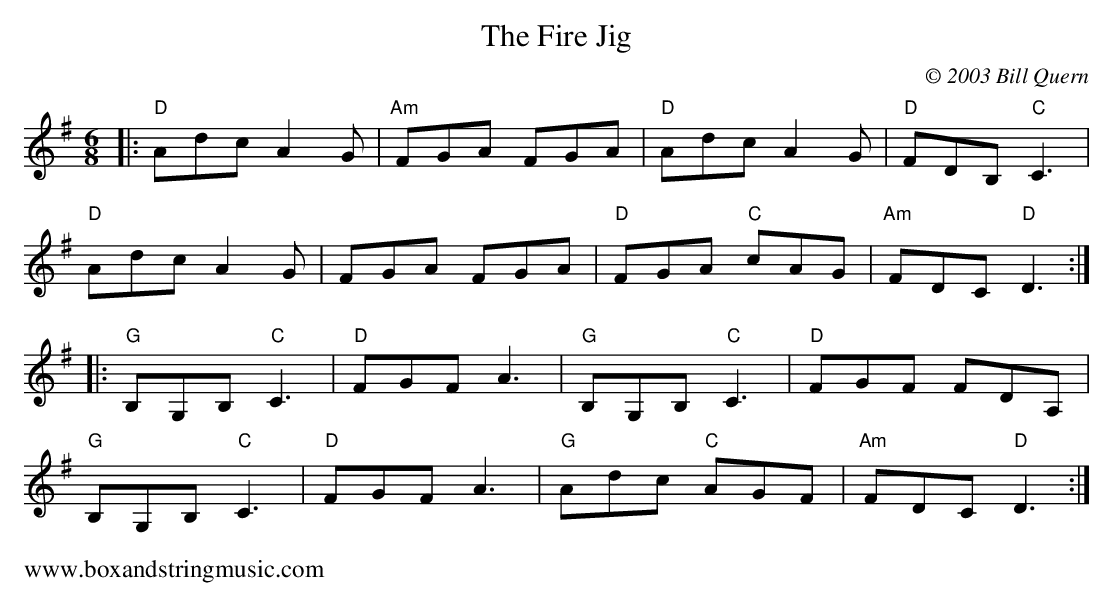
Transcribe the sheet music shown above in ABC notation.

X:1
T:The Fire Jig
C:© 2003 Bill Quern
M:6/8
L:1/8
K:Dmix
|:"D"AdcA2G|"Am"FGA FGA|"D"AdcA2G|"D"FDB,"C"C3|
"D"AdcA2G|FGA FGA|"D"FGA "C"cAG|"Am"FDC"D"D3:|
|:"G"B,G,B,"C"C3|"D"FGFA3|"G"B,G,B,"C"C3|"D"FGF FDA,|
"G"B,G,B,"C"C3|"D"FGFA3|"G"Adc "C"AGF|"Am"FDC"D"D3:|
